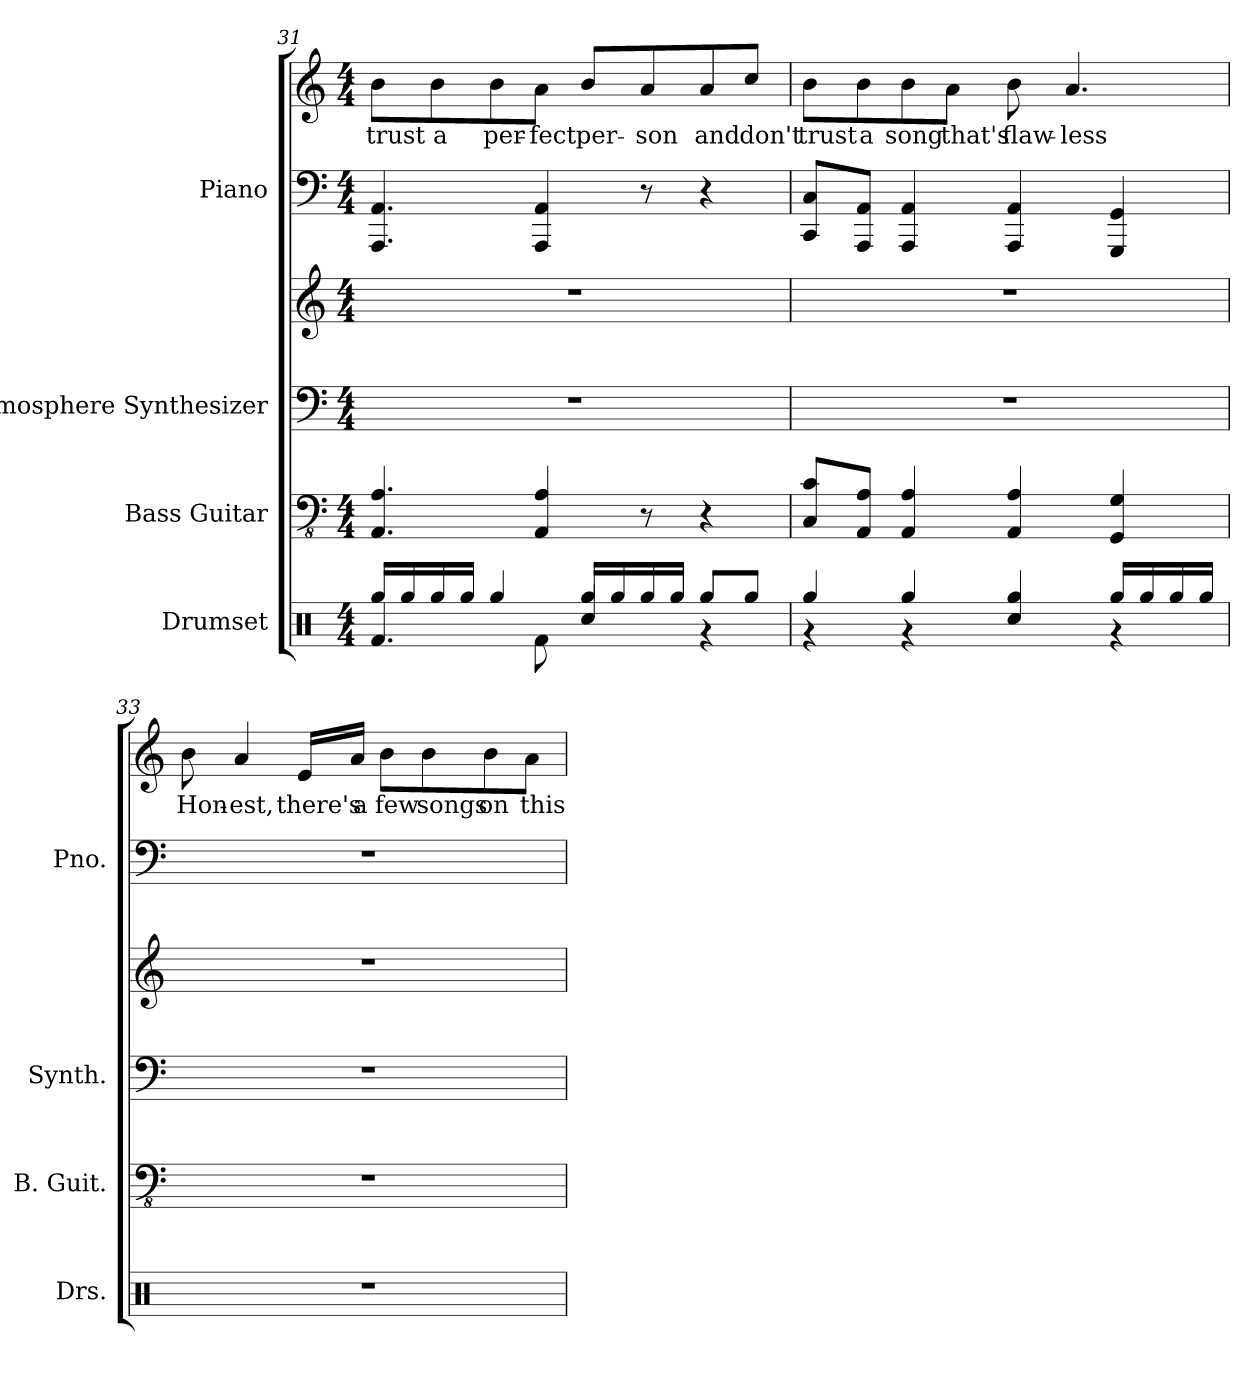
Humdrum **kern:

**kern	**kern	**kern	**kern	**kern	**kern	**text
*part4	*part3	*part2	*part2	*part1	*part1	*part1
*staff6	*staff5	*staff4	*staff3	*staff2	*staff1	*staff1
*I"Drumset	*I"Bass Guitar	*I"Atmosphere Synthesizer	*	*I"Piano	*	*
*I'Drs.	*I'B. Guit.	*I'Synth.	*	*I'Pno.	*	*
!!LO:PB:g=z
*clefX	*clefFv4	*clefF4	*clefG2	*clefF4	*clefG2	*
*k[]	*k[]	*k[]	*k[]	*k[]	*k[]	*
*M4/4	*M4/4	*M4/4	*M4/4	*M4/4	*M4/4	*
=31	=31	=31	=31	=31	=31	=31
*^	*	*	*	*	*	*
16Rgg/LL	4.Rf/	4.AAA/ 4.AA/	1r	1r	4.AAA/ 4.AA/	8b\L	trust
16Rgg/	.	.	.	.	.	.	.
16Rgg/	.	.	.	.	.	8b\	a
16Rgg/JJ	.	.	.	.	.	.	.
4Rgg/	.	.	.	.	.	8b\	per-
.	8Rf\	4AAA/ 4AA/	.	.	4AAA/ 4AA/	8a\J	-fect
16Rgg/LL	4Rcc/	.	.	.	.	8b/L	per-
16Rgg/	.	.	.	.	.	.	.
16Rgg/	.	8r	.	.	8r	8a/	-son
16Rgg/JJ	.	.	.	.	.	.	.
8Rgg/L	4r	4r	.	.	4r	8a/	and
8Rgg/J	.	.	.	.	.	8cc/J	don't
=32	=32	=32	=32	=32	=32	=32	=32
4Rgg/	4r	8CC/ 8C/L	1r	1r	8CC/ 8C/L	8b\L	trust
.	.	8AAA/ 8AA/J	.	.	8AAA/ 8AA/J	8b\	a
4Rgg/	4r	4AAA/ 4AA/	.	.	4AAA/ 4AA/	8b\	song
.	.	.	.	.	.	8a\J	that's
4Rgg/	4Rcc/	4AAA/ 4AA/	.	.	4AAA/ 4AA/	8b\	flaw-
.	.	.	.	.	.	4.a/	-less
16Rgg/LL	4r	4GGG/ 4GG/	.	.	4GGG/ 4GG/	.	.
16Rgg/	.	.	.	.	.	.	.
16Rgg/	.	.	.	.	.	.	.
16Rgg/JJ	.	.	.	.	.	.	.
*v	*v	*	*	*	*	*	*
!!LO:LB:g=z
=33	=33	=33	=33	=33	=33	=33
1r	1r	1r	1r	1r	8b\	Hon-
.	.	.	.	.	4a/	-est,
.	.	.	.	.	16e/LL	there's
.	.	.	.	.	16a/JJ	a
.	.	.	.	.	8b\L	few
.	.	.	.	.	8b\	songs
.	.	.	.	.	8b\	on
.	.	.	.	.	8a\J	this
=	=	=	=	=	=	=
*-	*-	*-	*-	*-	*-	*-
